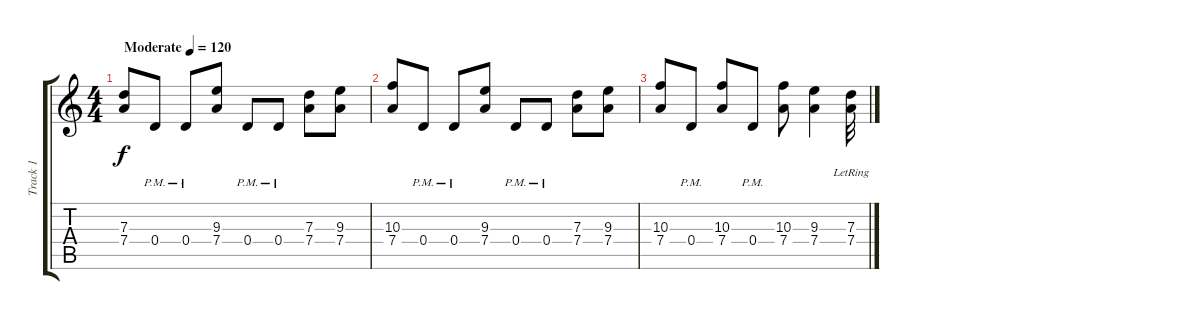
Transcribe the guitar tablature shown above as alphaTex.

\track ("Track 1" "Track 1") {instrument distortionguitar}
\staff {score tabs}
\tuning (E4 B3 G3 D3 A2 E2) {hide}
\ts (4 4)
\tempo (120 "Moderate")
\clef g2
\ks c
(7.3 7.4).8{dy f instrument distortionguitar} 0.4{pm}.8 0.4{pm}.8 (9.3 7.4).8 0.4{pm}.8 0.4{pm}.8 (7.3 7.4).8 (9.3 7.4).8 |
(10.3 7.4).8 0.4{pm}.8 0.4{pm}.8 (9.3 7.4).8 0.4{pm}.8 0.4{pm}.8 (7.3 7.4).8 (9.3 7.4).8 |
(10.3 7.4).8 0.4{pm}.8 (10.3 7.4).8 0.4{pm}.8 (10.3 7.4).8 (9.3 7.4).4 (7.3{lr} 7.4{lr}).32
